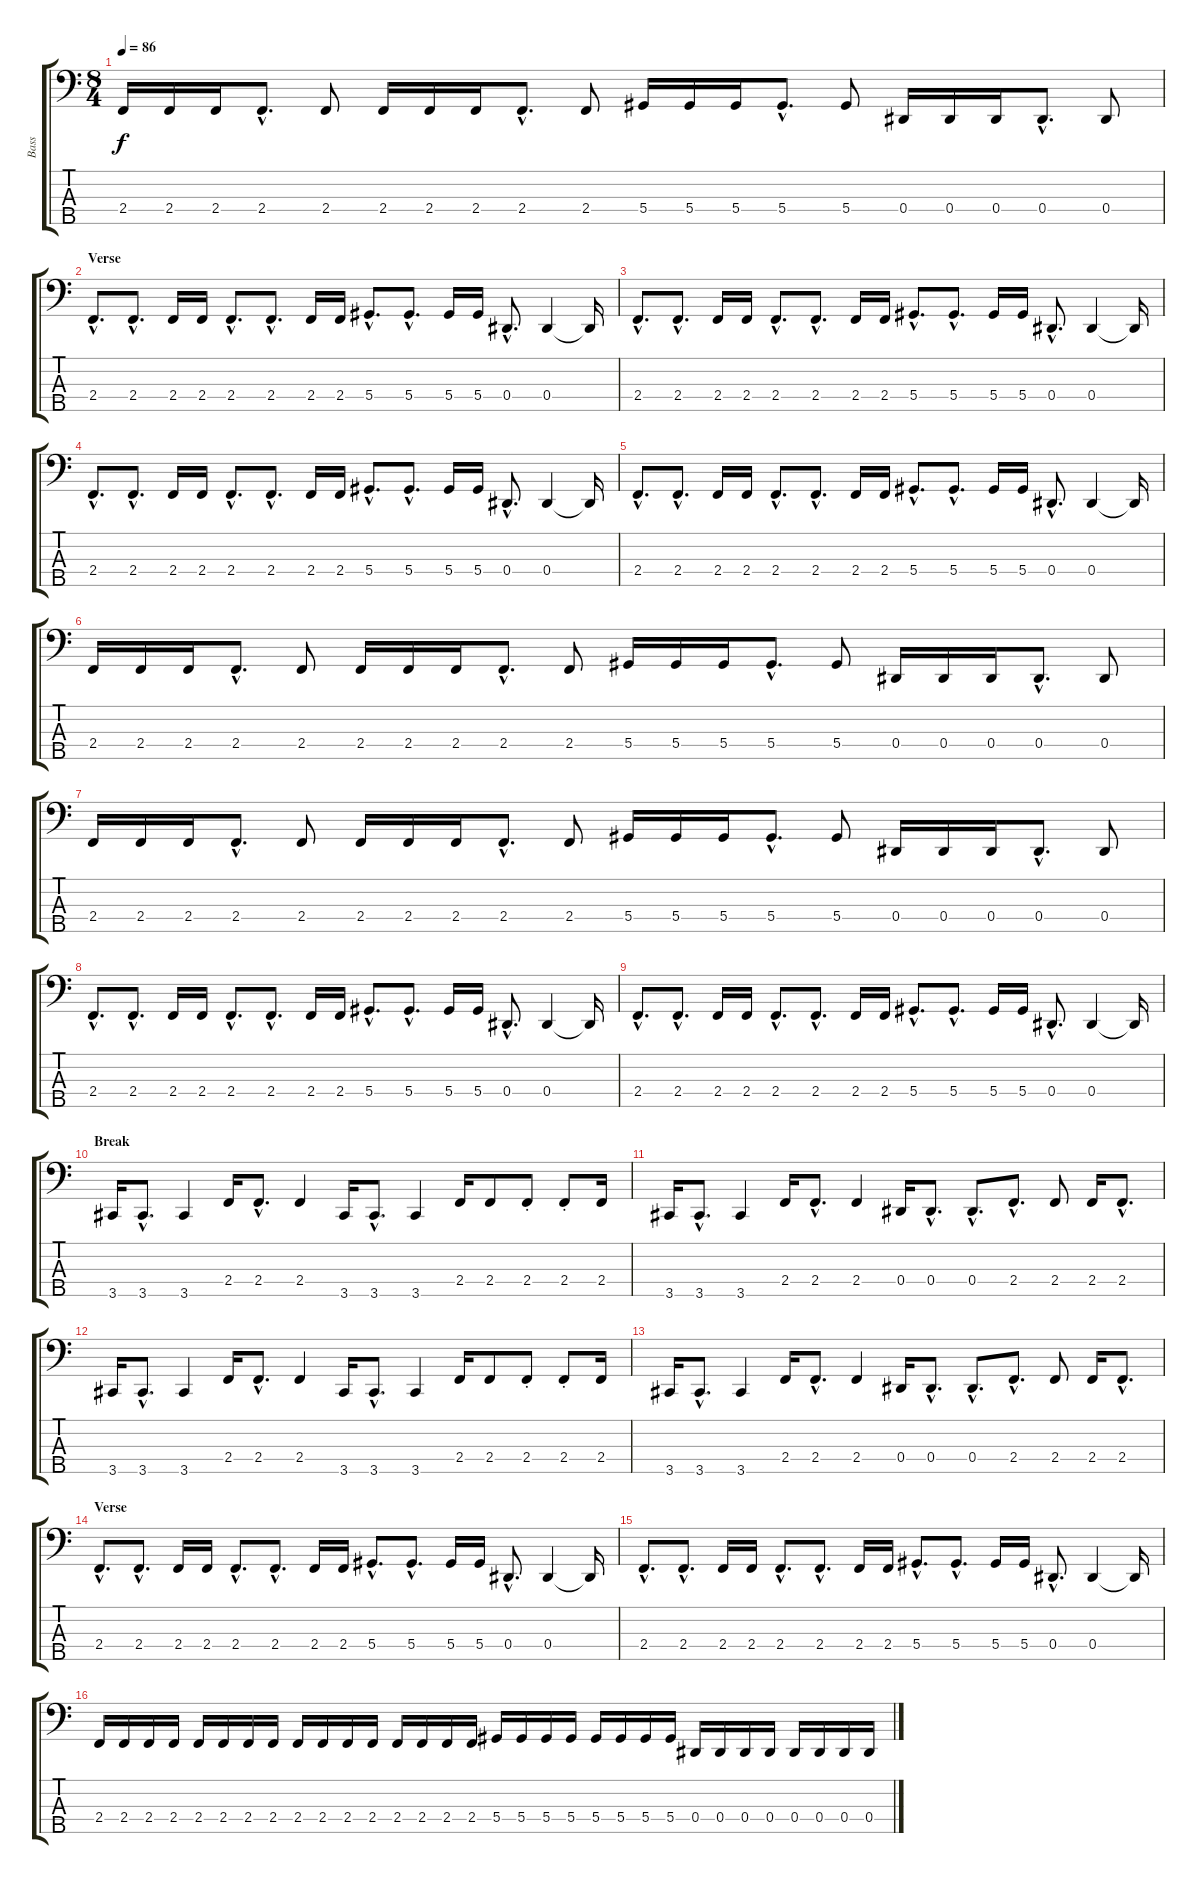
\track ("Bass" "Bass") {instrument electricbassfinger}
\staff {score tabs}
\tuning (Gb2 Db2 Ab1 Eb1 Bb0) {hide}
\ts (8 4)
\tempo 86
\clef f4
\ks c
2.4.16{dy f} 2.4.16 2.4.16 2.4{hac}.8{d} 2.4.8 2.4.16 2.4.16 2.4.16 2.4{hac}.8{d} 2.4.8 5.4.16 5.4.16 5.4.16 5.4{hac}.8{d} 5.4.8 0.4.16 0.4.16 0.4.16 0.4{hac}.8{d} 0.4.8 |
\section ("" "Verse")
2.4{hac}.8{d} 2.4{hac}.8{d} 2.4.16 2.4.16 2.4{hac}.8{d} 2.4{hac}.8{d} 2.4.16 2.4.16 5.4{hac}.8{d} 5.4{hac}.8{d} 5.4.16 5.4.16 0.4{hac}.8{d} 0.4.4 0.4{t}.16 |
2.4{hac}.8{d} 2.4{hac}.8{d} 2.4.16 2.4.16 2.4{hac}.8{d} 2.4{hac}.8{d} 2.4.16 2.4.16 5.4{hac}.8{d} 5.4{hac}.8{d} 5.4.16 5.4.16 0.4{hac}.8{d} 0.4.4 0.4{t}.16 |
2.4{hac}.8{d} 2.4{hac}.8{d} 2.4.16 2.4.16 2.4{hac}.8{d} 2.4{hac}.8{d} 2.4.16 2.4.16 5.4{hac}.8{d} 5.4{hac}.8{d} 5.4.16 5.4.16 0.4{hac}.8{d} 0.4.4 0.4{t}.16 |
2.4{hac}.8{d} 2.4{hac}.8{d} 2.4.16 2.4.16 2.4{hac}.8{d} 2.4{hac}.8{d} 2.4.16 2.4.16 5.4{hac}.8{d} 5.4{hac}.8{d} 5.4.16 5.4.16 0.4{hac}.8{d} 0.4.4 0.4{t}.16 |
2.4.16 2.4.16 2.4.16 2.4{hac}.8{d} 2.4.8 2.4.16 2.4.16 2.4.16 2.4{hac}.8{d} 2.4.8 5.4.16 5.4.16 5.4.16 5.4{hac}.8{d} 5.4.8 0.4.16 0.4.16 0.4.16 0.4{hac}.8{d} 0.4.8 |
2.4.16 2.4.16 2.4.16 2.4{hac}.8{d} 2.4.8 2.4.16 2.4.16 2.4.16 2.4{hac}.8{d} 2.4.8 5.4.16 5.4.16 5.4.16 5.4{hac}.8{d} 5.4.8 0.4.16 0.4.16 0.4.16 0.4{hac}.8{d} 0.4.8 |
2.4{hac}.8{d} 2.4{hac}.8{d} 2.4.16 2.4.16 2.4{hac}.8{d} 2.4{hac}.8{d} 2.4.16 2.4.16 5.4{hac}.8{d} 5.4{hac}.8{d} 5.4.16 5.4.16 0.4{hac}.8{d} 0.4.4 0.4{t}.16 |
2.4{hac}.8{d} 2.4{hac}.8{d} 2.4.16 2.4.16 2.4{hac}.8{d} 2.4{hac}.8{d} 2.4.16 2.4.16 5.4{hac}.8{d} 5.4{hac}.8{d} 5.4.16 5.4.16 0.4{hac}.8{d} 0.4.4 0.4{t}.16 |
\section ("" "Break")
3.5.16 3.5{hac}.8{d} 3.5.4 2.4.16 2.4{hac}.8{d} 2.4.4 3.5.16 3.5{hac}.8{d} 3.5.4 2.4.16 2.4.8 2.4{st}.8 2.4{st}.8 2.4.16 |
3.5.16 3.5{hac}.8{d} 3.5.4 2.4.16 2.4{hac}.8{d} 2.4.4 0.4.16 0.4{hac}.8{d} 0.4{hac}.8{d} 2.4{hac}.8{d} 2.4.8 2.4.16 2.4{hac}.8{d} |
3.5.16 3.5{hac}.8{d} 3.5.4 2.4.16 2.4{hac}.8{d} 2.4.4 3.5.16 3.5{hac}.8{d} 3.5.4 2.4.16 2.4.8 2.4{st}.8 2.4{st}.8 2.4.16 |
3.5.16 3.5{hac}.8{d} 3.5.4 2.4.16 2.4{hac}.8{d} 2.4.4 0.4.16 0.4{hac}.8{d} 0.4{hac}.8{d} 2.4{hac}.8{d} 2.4.8 2.4.16 2.4{hac}.8{d} |
\section ("" "Verse")
2.4{hac}.8{d} 2.4{hac}.8{d} 2.4.16 2.4.16 2.4{hac}.8{d} 2.4{hac}.8{d} 2.4.16 2.4.16 5.4{hac}.8{d} 5.4{hac}.8{d} 5.4.16 5.4.16 0.4{hac}.8{d} 0.4.4 0.4{t}.16 |
2.4{hac}.8{d} 2.4{hac}.8{d} 2.4.16 2.4.16 2.4{hac}.8{d} 2.4{hac}.8{d} 2.4.16 2.4.16 5.4{hac}.8{d} 5.4{hac}.8{d} 5.4.16 5.4.16 0.4{hac}.8{d} 0.4.4 0.4{t}.16 |
2.4.16 2.4.16 2.4.16 2.4.16 2.4.16 2.4.16 2.4.16 2.4.16 2.4.16 2.4.16 2.4.16 2.4.16 2.4.16 2.4.16 2.4.16 2.4.16 5.4.16 5.4.16 5.4.16 5.4.16 5.4.16 5.4.16 5.4.16 5.4.16 0.4.16 0.4.16 0.4.16 0.4.16 0.4.16 0.4.16 0.4.16 0.4.16
